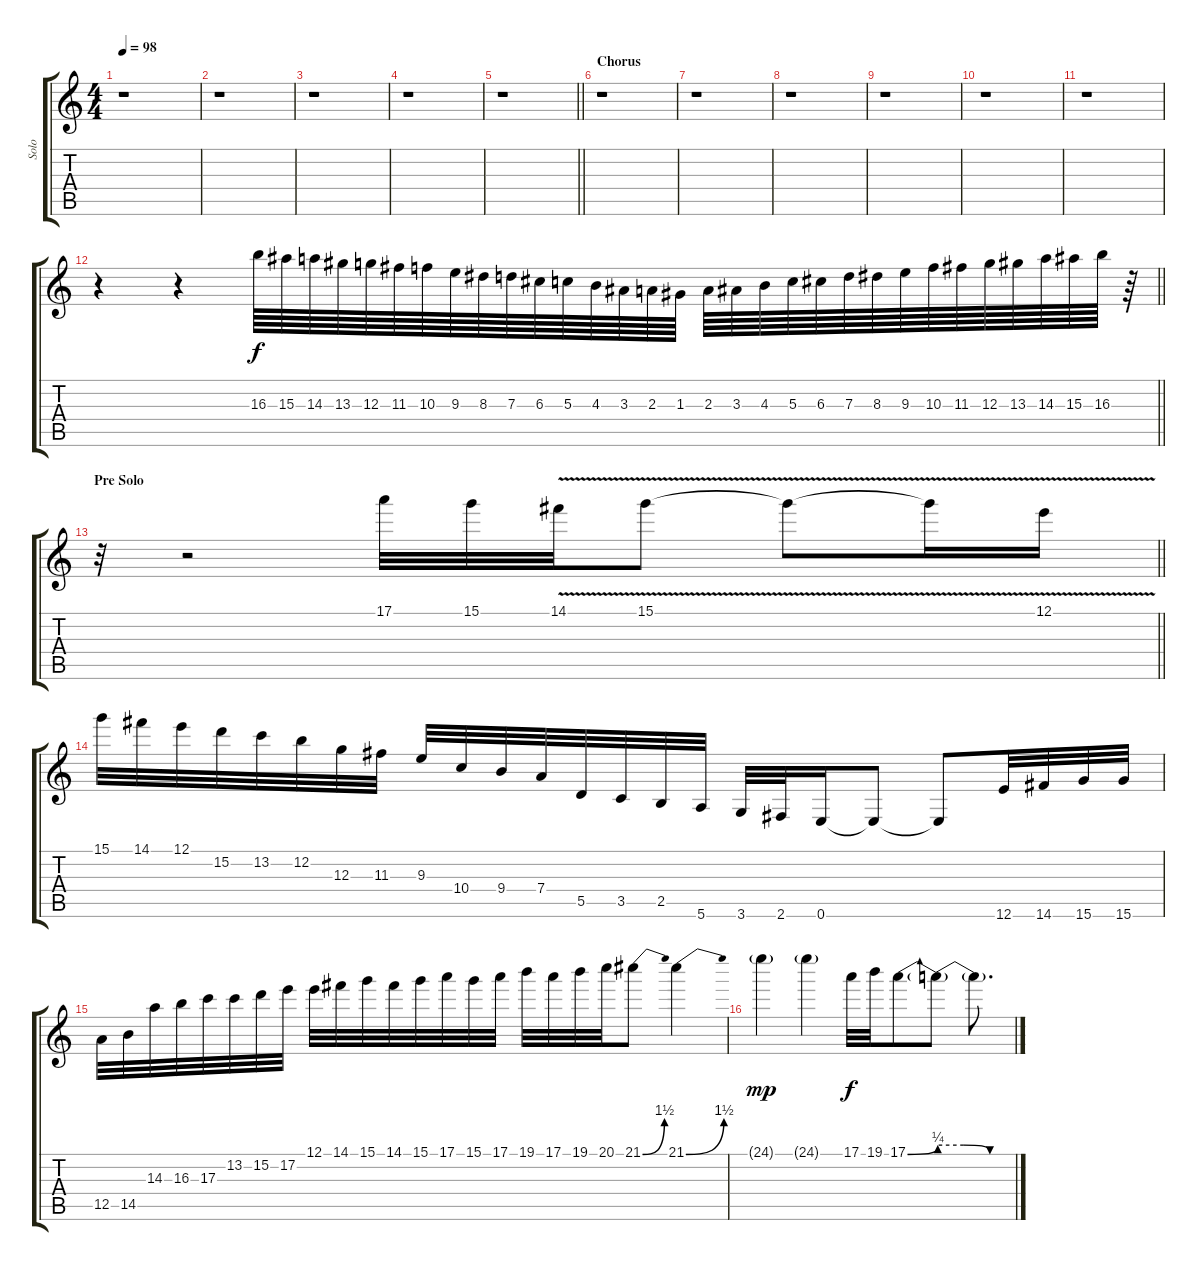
\track ("Solo" "Solo") {instrument distortionguitar}
\staff {score tabs}
\tuning (E4 B3 G3 D3 A2 E2) {hide}
\ts (4 4)
\tempo 98
\clef g2
\ks c
r.1{dy f} |
r.1 |
r.1 |
r.1 |
\barLineRight lightlight
r.1 |
\section ("" "Chorus")
r.1 |
r.1 |
r.1 |
r.1 |
r.1 |
r.1 |
\barLineRight lightlight
r.4 r.4 16.3.64 15.3.64 14.3.64 13.3.64 12.3.64 11.3.64 10.3.64 9.3.64 8.3.64 7.3.64 6.3.64 5.3.64 4.3.64 3.3.64 2.3.64 1.3.64 2.3.64 3.3.64 4.3.64 5.3.64 6.3.64 7.3.64 8.3.64 9.3.64 10.3.64 11.3.64 12.3.64 13.3.64 14.3.64 15.3.64 16.3.64 r.64 |
\section ("" "Pre Solo")
\barLineRight lightlight
r.32 r.2 17.1.32 15.1.32 14.1{v}.32 15.1{v}.8 15.1{v t}.8 15.1{v t}.16 12.1{v}.16 |
15.1.32 14.1.32 12.1.32 15.2.32 13.2.32 12.2.32 12.3.32 11.3.32 9.3.32 10.4.32 9.4.32 7.4.32 5.5.32 3.5.32 2.5.32 5.6.32 3.6.32 2.6.32 0.6.16 0.6{t}.8 0.6{t}.8 12.6.32 14.6.32 15.6.32 15.6.32 |
12.5.32 14.5.32 14.3.32 16.3.32 17.3.32 13.2.32 15.2.32 17.2.32 12.1.32 14.1.32 15.1.32 14.1.32 15.1.32 17.1.32 15.1.32 17.1.32 19.1.32 17.1.32 19.1.32 20.1.32 21.1{be (bend 0 0 60 6)}.8 21.1{be (bend 0 0 60 6)}.4 |
24.1{g}.4{dy mp} 24.1{g}.4 17.1.32{dy f} 19.1.32 17.1{be (bend 0 0 60 1)}.8 17.1{be (custom 0 1 20 1 40 0 60 0) t}.8 17.1{t}.8{d}
